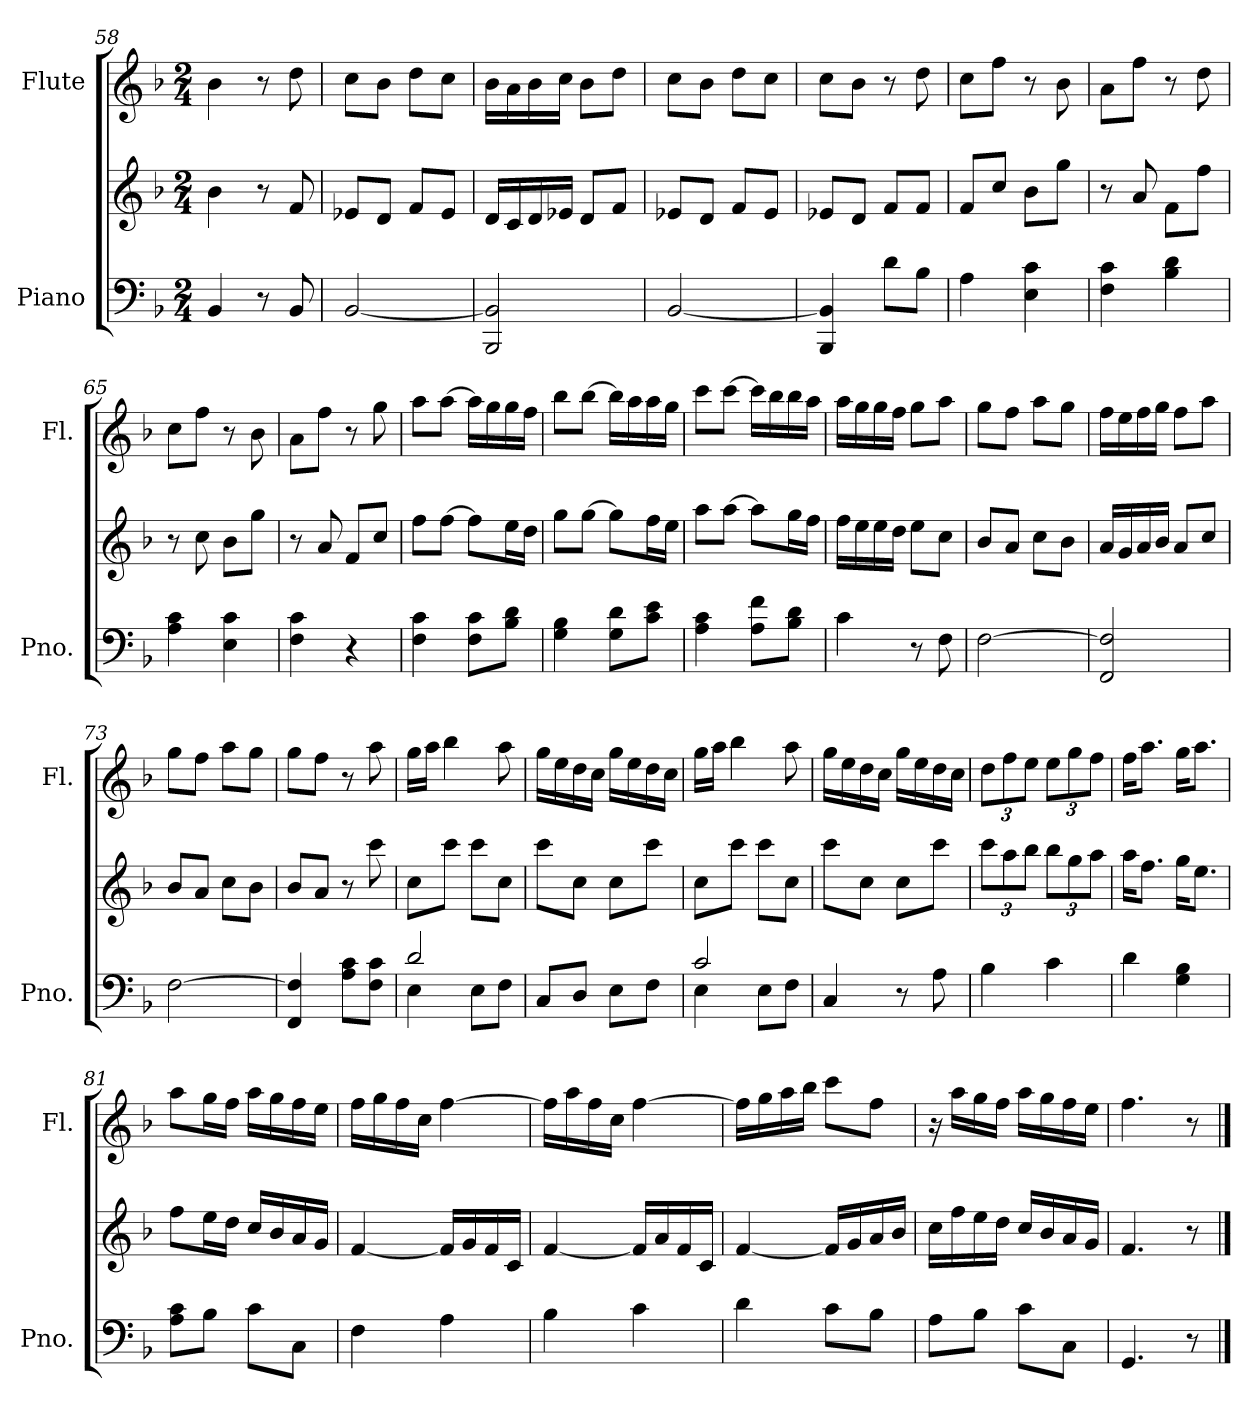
**kern	**kern	**kern
*part2	*part2	*part1
*staff3	*staff2	*staff1
*I"Piano	*	*I"Flute
*I'Pno.	*	*I'Fl.
*clefF4	*clefG2	*clefG2
*k[b-]	*k[b-]	*k[b-]
*M2/4	*M2/4	*M2/4
=58	=58	=58
4BB-/	4b-\	4b-\
8r	8r	8r
8BB-/	8f/	8dd\
=59	=59	=59
[2BB-/	8e-X/L	8cc\L
.	8d/J	8b-\J
.	8f/L	8dd\L
.	8e-/J	8cc\J
=60	=60	=60
2BBB-/ 2BB-/]	16d/LL	16b-\LL
.	16c/	16a\
.	16d/	16b-\
.	16e-X/JJ	16cc\JJ
.	8d/L	8b-\L
.	8f/J	8dd\J
=61	=61	=61
[2BB-/	8e-X/L	8cc\L
.	8d/J	8b-\J
.	8f/L	8dd\L
.	8e-/J	8cc\J
!!LO:LB:g=z
=62	=62	=62
4BBB-/ 4BB-/]	8e-X/L	8cc\L
.	8d/J	8b-\J
8d\L	8f/L	8r
8B-\J	8f/J	8dd\
=63	=63	=63
4A\	8f/L	8cc\L
.	8cc/J	8ff\J
4E\ 4c\	8b-\L	8r
.	8gg\J	8b-\
=64	=64	=64
4F\ 4c\	8r	8a\L
.	8a/	8ff\J
4B-\ 4d\	8f\L	8r
.	8ff\J	8dd\
=65	=65	=65
4A\ 4c\	8r	8cc\L
.	8cc\	8ff\J
4E\ 4c\	8b-\L	8r
.	8gg\J	8b-\
=66	=66	=66
4F\ 4c\	8r	8a\L
.	8a/	8ff\J
4r	8f/L	8r
.	8cc/J	8gg\
=67	=67	=67
4F\ 4c\	8ff\L	8aa\L
.	[8ff\J	[8aa\J
8F\ 8c\L	8ff\L]	16aa\LL]
.	.	16gg\
8B-\ 8d\J	16ee\L	16gg\
.	16dd\JJ	16ff\JJ
=68	=68	=68
4G\ 4B-\	8gg\L	8bb-\L
.	[8gg\J	[8bb-\J
8G\ 8d\L	8gg\L]	16bb-\LL]
.	.	16aa\
8c\ 8e\J	16ff\L	16aa\
.	16ee\JJ	16gg\JJ
!!LO:LB:g=z
=69	=69	=69
4A\ 4c\	8aa\L	8ccc\L
.	[8aa\J	[8ccc\J
8A\ 8f\L	8aa\L]	16ccc\LL]
.	.	16bb-\
8B-\ 8d\J	16gg\L	16bb-\
.	16ff\JJ	16aa\JJ
=70	=70	=70
4c\	16ff\LL	16aa\LL
.	16ee\	16gg\
.	16ee\	16gg\
.	16dd\JJ	16ff\JJ
8r	8ee\L	8gg\L
8F\	8cc\J	8aa\J
=71	=71	=71
[2F\	8b-/L	8gg\L
.	8a/J	8ff\J
.	8cc\L	8aa\L
.	8b-\J	8gg\J
=72	=72	=72
2FF/ 2F/]	16a/LL	16ff\LL
.	16g/	16ee\
.	16a/	16ff\
.	16b-/JJ	16gg\JJ
.	8a/L	8ff\L
.	8cc/J	8aa\J
=73	=73	=73
[2F\	8b-/L	8gg\L
.	8a/J	8ff\J
.	8cc\L	8aa\L
.	8b-\J	8gg\J
=74	=74	=74
4FF/ 4F/]	8b-/L	8gg\L
.	8a/J	8ff\J
8A\ 8c\L	8r	8r
8F\ 8c\J	8ccc\	8aa\
=75	=75	=75
*^	*	*
2d/	4E\	8cc\L	16gg\LL
.	.	.	16aa\JJ
.	.	8ccc\J	4bb-\
.	8E\L	8ccc\L	.
.	8F\J	8cc\J	8aa\
*v	*v	*	*
!!LO:LB:g=z
=76	=76	=76
8C/L	8ccc\L	16gg\LL
.	.	16ee\
8D/J	8cc\J	16dd\
.	.	16cc\JJ
8E\L	8cc\L	16gg\LL
.	.	16ee\
8F\J	8ccc\J	16dd\
.	.	16cc\JJ
=77	=77	=77
*^	*	*
2c/	4E\	8cc\L	16gg\LL
.	.	.	16aa\JJ
.	.	8ccc\J	4bb-\
.	8E\L	8ccc\L	.
.	8F\J	8cc\J	8aa\
*v	*v	*	*
=78	=78	=78
4C/	8ccc\L	16gg\LL
.	.	16ee\
.	8cc\J	16dd\
.	.	16cc\JJ
8r	8cc\L	16gg\LL
.	.	16ee\
8A\	8ccc\J	16dd\
.	.	16cc\JJ
=79	=79	=79
*	*Xbrackettup	*Xbrackettup
4B-\	12ccc\L	12dd\L
.	12aa\	12ff\
.	12bb-\J	12ee\J
4c\	12bb-\L	12ee\L
.	12gg\	12gg\
.	12aa\J	12ff\J
=80	=80	=80
4d\	16aa\KL	16ff\KL
.	8.ff\J	8.aa\J
4G\ 4B-\	16gg\KL	16gg\KL
.	8.ee\J	8.aa\J
!!LO:PB:g=z
=81	=81	=81
8A\ 8c\L	8ff\L	8aa\L
8B-\J	16ee\L	16gg\L
.	16dd\JJ	16ff\JJ
8c\L	16cc/LL	16aa\LL
.	16b-/	16gg\
8C\J	16a/	16ff\
.	16g/JJ	16ee\JJ
=82	=82	=82
4F\	[4f/	16ff\LL
.	.	16gg\
.	.	16ff\
.	.	16cc\JJ
4A\	16f/LL]	[4ff\
.	16g/	.
.	16f/	.
.	16c/JJ	.
=83	=83	=83
4B-\	[4f/	16ff\LL]
.	.	16aa\
.	.	16ff\
.	.	16cc\JJ
4c\	16f/LL]	[4ff\
.	16a/	.
.	16f/	.
.	16c/JJ	.
=84	=84	=84
4d\	[4f/	16ff\LL]
.	.	16gg\
.	.	16aa\
.	.	16bb-\JJ
8c\L	16f/LL]	8ccc\L
.	16g/	.
8B-\J	16a/	8ff\J
.	16b-/JJ	.
=85	=85	=85
8A\L	16cc\LL	16r
.	16ff\	16aa\LL
8B-\J	16ee\	16gg\
.	16dd\JJ	16ff\JJ
8c\L	16cc/LL	16aa\LL
.	16b-/	16gg\
8C\J	16a/	16ff\
.	16g/JJ	16ee\JJ
!!LO:LB:g=z
=86	=86	=86
4.GG/	4.f/	4.ff\
8r	8r	8r
==	==	==
*-	*-	*-
